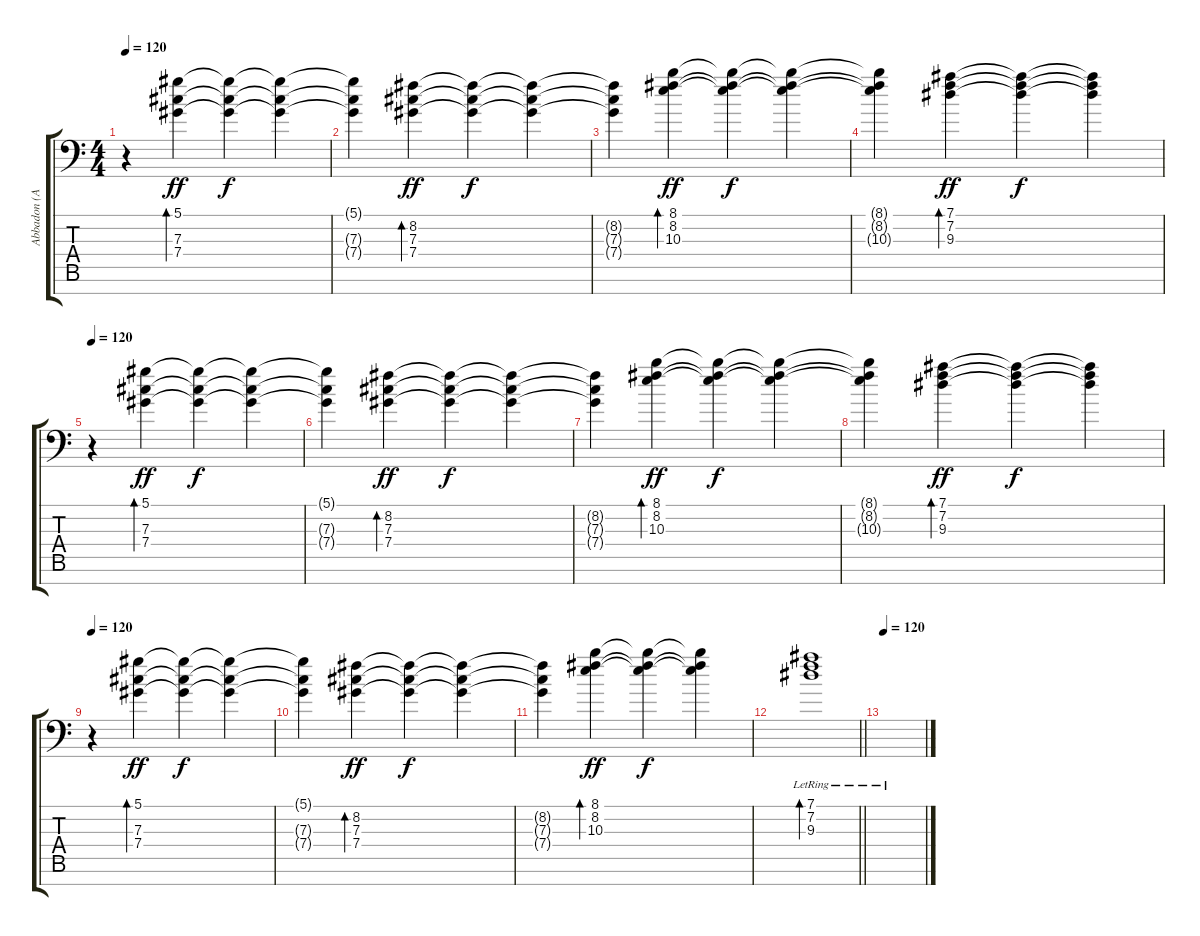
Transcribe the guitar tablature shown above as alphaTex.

\track ("Abbadon (Acoustic 2)" "Abbadon (A") {instrument acousticguitarsteel}
\staff {score tabs}
\tuning (Eb4 Bb3 Gb3 Db3 Ab2 Eb2 Bb1) {hide}
\ts (4 4)
\tempo 120
\clef f4
\ks c
r.4{dy f} (5.1 7.3 7.4).4{bd 480 dy ff} (5.1{t} 7.3{t} 7.4{t}).4{dy f} (5.1{t} 7.3{t} 7.4{t}).4 |
(5.1{t} 7.3{t} 7.4{t}).4 (8.2 7.3 7.4).4{bd 480 dy ff} (8.2{t} 7.3{t} 7.4{t}).4{dy f} (8.2{t} 7.3{t} 7.4{t}).4 |
(8.2{t} 7.3{t} 7.4{t}).4 (8.1 8.2 10.3).4{bd 480 dy ff} (8.1{t} 8.2{t} 10.3{t}).4{dy f} (8.1{t} 8.2{t} 10.3{t}).4 |
(8.1{t} 8.2{t} 10.3{t}).4 (7.1 7.2 9.3).4{bd 480 dy ff} (7.1{t} 7.2{t} 9.3{t}).4{dy f} (7.1{t} 7.2{t} 9.3{t}).4 |
\tempo 120
r.4 (5.1 7.3 7.4).4{bd 480 dy ff} (5.1{t} 7.3{t} 7.4{t}).4{dy f} (5.1{t} 7.3{t} 7.4{t}).4 |
(5.1{t} 7.3{t} 7.4{t}).4 (8.2 7.3 7.4).4{bd 480 dy ff} (8.2{t} 7.3{t} 7.4{t}).4{dy f} (8.2{t} 7.3{t} 7.4{t}).4 |
(8.2{t} 7.3{t} 7.4{t}).4 (8.1 8.2 10.3).4{bd 480 dy ff} (8.1{t} 8.2{t} 10.3{t}).4{dy f} (8.1{t} 8.2{t} 10.3{t}).4 |
(8.1{t} 8.2{t} 10.3{t}).4 (7.1 7.2 9.3).4{bd 480 dy ff} (7.1{t} 7.2{t} 9.3{t}).4{dy f} (7.1{t} 7.2{t} 9.3{t}).4 |
\tempo 120
r.4 (5.1 7.3 7.4).4{bd 480 dy ff} (5.1{t} 7.3{t} 7.4{t}).4{dy f} (5.1{t} 7.3{t} 7.4{t}).4 |
(5.1{t} 7.3{t} 7.4{t}).4 (8.2 7.3 7.4).4{bd 480 dy ff} (8.2{t} 7.3{t} 7.4{t}).4{dy f} (8.2{t} 7.3{t} 7.4{t}).4 |
(8.2{t} 7.3{t} 7.4{t}).4 (8.1 8.2 10.3).4{bd 480 dy ff} (8.1{t} 8.2{t} 10.3{t}).4{dy f} (8.1{t} 8.2{t} 10.3{t}).4 |
\barLineRight lightlight
(7.1 7.2 9.3{lr}).1{bd 480} |
\tempo 120
